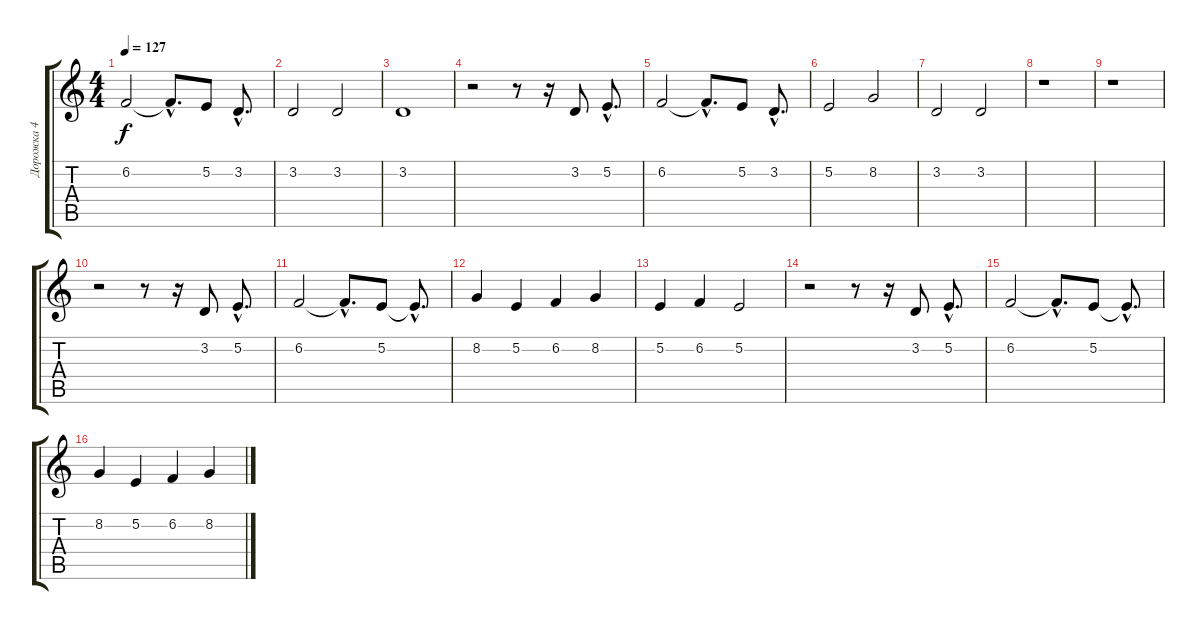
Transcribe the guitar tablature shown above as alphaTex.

\track ("Дорожка 4" "Дорожка 4") {instrument lead3calliope}
\staff {score tabs}
\tuning (E4 B3 G3 D3 A2 E2) {hide}
\ts (4 4)
\tempo 127
\clef g2
\ks c
6.2.2{dy f} 6.2{hac t}.8{d} 5.2.8 3.2{hac}.8{d} |
3.2.2 3.2.2 |
3.2.1 |
r.2 r.8 r.16 3.2.8 5.2{hac}.8{d} |
6.2.2 6.2{hac t}.8{d} 5.2.8 3.2{hac}.8{d} |
5.2.2 8.2.2 |
3.2.2 3.2.2 |
r.1 |
r.1 |
r.2 r.8 r.16 3.2.8 5.2{hac}.8{d} |
6.2.2 6.2{hac t}.8{d} 5.2.8 5.2{hac t}.8{d} |
8.2.4 5.2.4 6.2.4 8.2.4 |
5.2.4 6.2.4 5.2.2 |
r.2 r.8 r.16 3.2.8 5.2{hac}.8{d} |
6.2.2 6.2{hac t}.8{d} 5.2.8 5.2{hac t}.8{d} |
8.2.4 5.2.4 6.2.4 8.2.4
